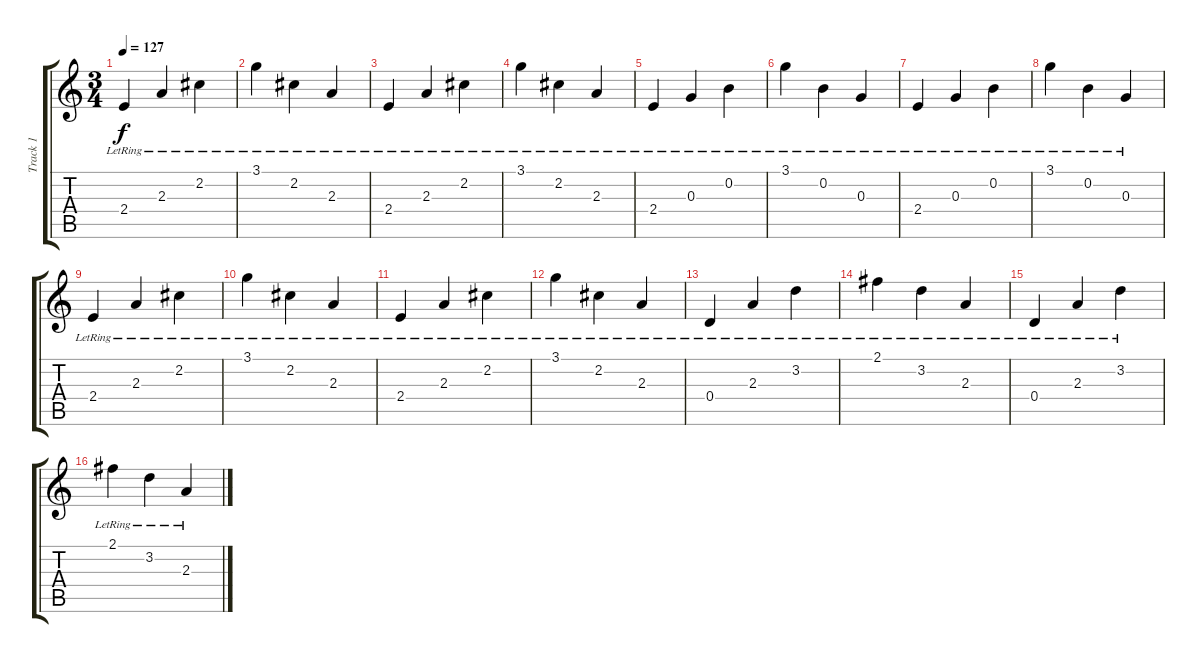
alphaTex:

\track ("Track 1" "Track 1") {instrument acousticguitarsteel}
\staff {score tabs}
\tuning (E4 B3 G3 D3 A2 E2) {hide}
\ts (3 4)
\tempo 127
\clef g2
\ks c
2.4{lr}.4{dy f} 2.3{lr}.4 2.2{lr}.4 |
3.1{lr}.4 2.2{lr}.4 2.3{lr}.4 |
2.4{lr}.4 2.3{lr}.4 2.2{lr}.4 |
3.1{lr}.4 2.2{lr}.4 2.3{lr}.4 |
2.4{lr}.4 0.3{lr}.4 0.2{lr}.4 |
3.1{lr}.4 0.2{lr}.4 0.3{lr}.4 |
2.4{lr}.4 0.3{lr}.4 0.2{lr}.4 |
3.1{lr}.4 0.2{lr}.4 0.3{lr}.4 |
2.4{lr}.4 2.3{lr}.4 2.2{lr}.4 |
3.1{lr}.4 2.2{lr}.4 2.3{lr}.4 |
2.4{lr}.4 2.3{lr}.4 2.2{lr}.4 |
3.1{lr}.4 2.2{lr}.4 2.3{lr}.4 |
0.4{lr}.4 2.3{lr}.4 3.2{lr}.4 |
2.1{lr}.4 3.2{lr}.4 2.3{lr}.4 |
0.4{lr}.4 2.3{lr}.4 3.2{lr}.4 |
2.1{lr}.4 3.2{lr}.4 2.3{lr}.4
